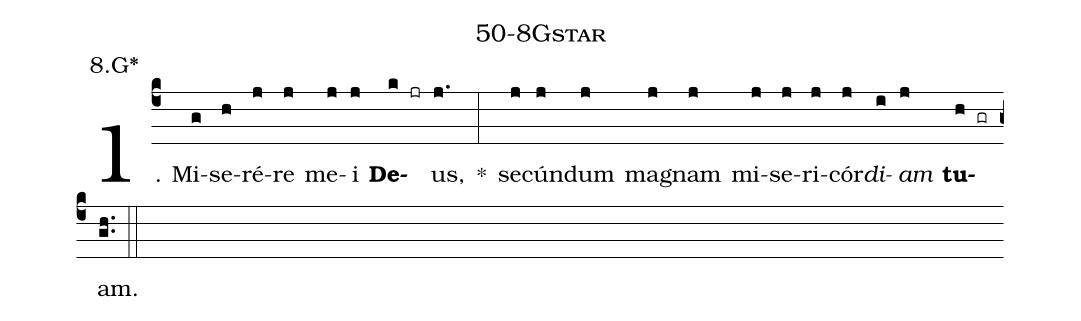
name: 50-8Gstar;
annotation: 8.G*;
%%
(c4)1. Mi(g)se(h)ré(j)re(j) me(j)i(j) <b>De</b>(k jr)us,(j.) *(:) se(j)cún(j)dum(j) ma(j)gnam(j) mi(j)se(j)ri(j)cór(j)<i>di</i>(i)<i>am</i>(j) <b>tu</b>(h gr)am.(gh..) (::)
